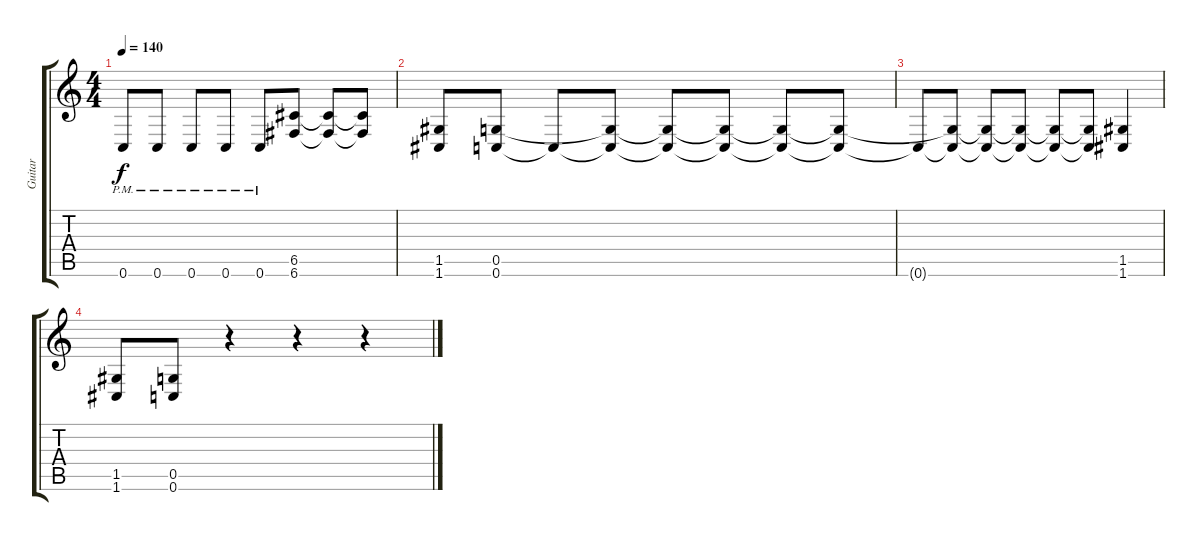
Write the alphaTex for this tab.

\track ("Guitar" "Guitar") {instrument overdrivenguitar}
\staff {score tabs}
\tuning (D4 A3 F3 C3 G2 C2) {hide}
\ts (4 4)
\tempo 140
\clef g2
\ks c
0.6{pm}.8{dy f} 0.6{pm}.8 0.6{pm}.8 0.6{pm}.8 0.6{pm}.8 (6.5 6.6).8 (6.5{t} 6.6{t}).8 (6.5{t} 6.6{t}).8 |
(1.5 1.6).8 (0.5 0.6).8 0.6{t}.8 (0.5{t} 0.6{t}).8 (0.5{t} 0.6{t}).8 (0.5{t} 0.6{t}).8 (0.5{t} 0.6{t}).8 (0.5{t} 0.6{t}).8 |
0.6{t}.8 (0.5{t} 0.6{t}).8 (0.5{t} 0.6{t}).8 (0.5{t} 0.6{t}).8 (0.5{t} 0.6{t}).8 (0.5{t} 0.6{t}).8 (1.5 1.6).4 |
(1.5 1.6).8 (0.5 0.6).8 r.4 r.4 r.4
